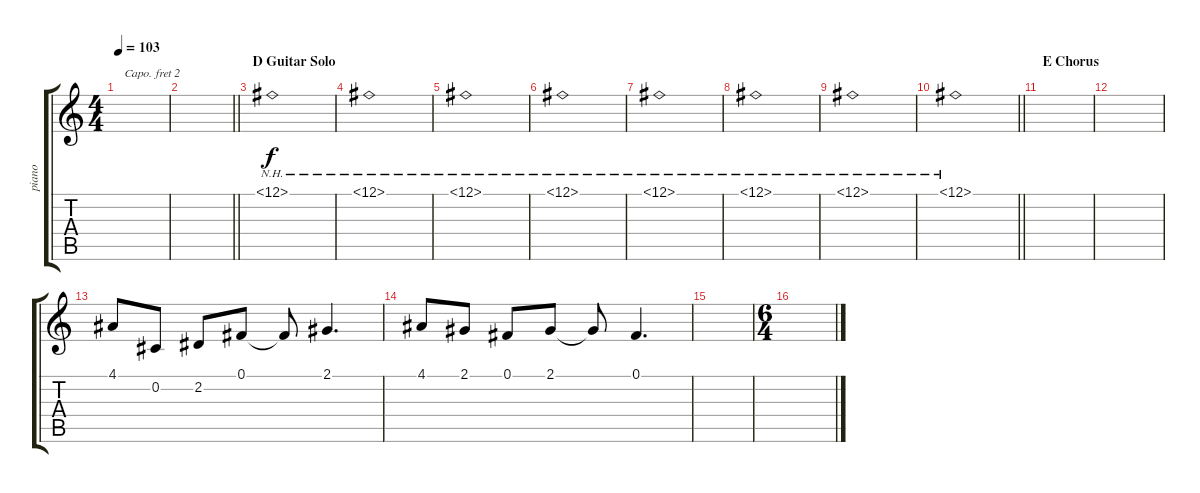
\track ("piano" "piano") {instrument acousticgrandpiano}
\staff {score tabs}
\capo 2
\tuning (E4 B3 G3 D3 A2 E2) {hide}
\ts (4 4)
\tempo 103
\clef g2
\ks c
|
\barLineRight lightlight
|
\section ("" "D Guitar Solo")
12.1{nh}.1 |
12.1{nh}.1 |
12.1{nh}.1 |
12.1{nh}.1 |
12.1{nh}.1 |
12.1{nh}.1 |
12.1{nh}.1 |
\barLineRight lightlight
12.1{nh}.1 |
\section ("" "E Chorus")
|
|
4.1.8 0.2.8 2.2.8 0.1.8 0.1{t}.8 2.1.4{d} |
4.1.8 2.1.8 0.1.8 2.1.8 2.1{t}.8 0.1.4{d} |
|
\ts (6 4)
